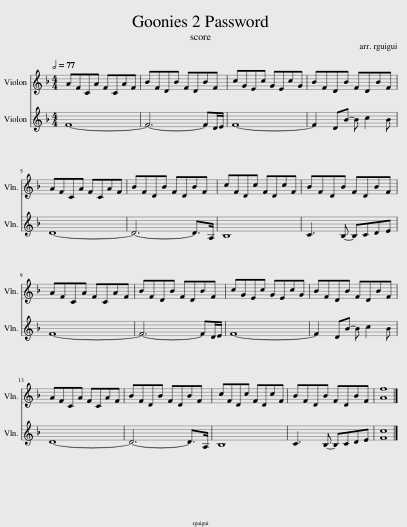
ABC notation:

X:1
%%score 1 2
L:1/8
Q:1/2=77
M:4/4
I:linebreak $
K:F
V:1 treble
V:2 treble
V:1
 AFCA FCAF | BFDB FDBF | cGEc GEcG | BFDB FDBF |$ AFCA FCAF | %5
 BFDB FDBF | cFDc FDcF | BFDB FDBF |$ AFCA FCAF | BFDB FDBF | %10
 cGEc GEcG | BFDB FDBF |$ AFCA FCAF | BFDB FDBF | cFDc FDcF | %15
 BFDB FDBF | [Af]8 |] %17
V:2
 F8- | F6- FD/E/ | F8- | F2 DB- B c2 B |$ D8- | %5
 D6- D>A, | B,8 | C3 B,- B,CDE |$ F8- | F6- FD/E/ | %10
 F8- | F2 DB- B c2 B |$ D8- | D6- D>A, | B,8 | %15
 C3 B,- B,CDE | [Fc]8 |] %17
